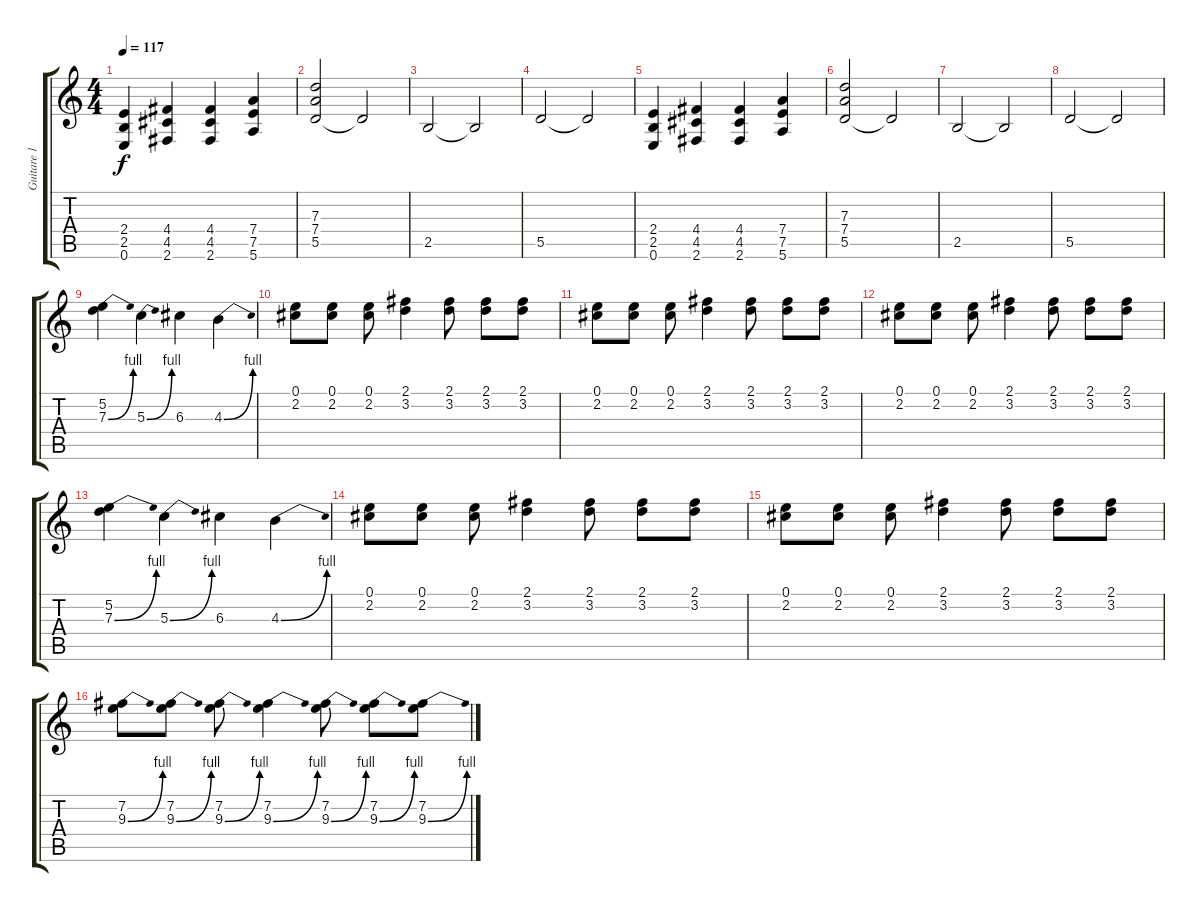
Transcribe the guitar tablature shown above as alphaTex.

\track ("Guitare 1" "Guitare 1") {instrument distortionguitar}
\staff {score tabs}
\tuning (E4 B3 G3 D3 A2 E2) {hide}
\ts (4 4)
\tempo 117
\clef g2
\ks c
(2.4 2.5 0.6).4{dy f} (4.4 4.5 2.6).4 (4.4 4.5 2.6).4 (7.4 7.5 5.6).4 |
(7.3 7.4 5.5).2 5.5{t}.2 |
2.5.2 2.5{t}.2 |
5.5.2 5.5{t}.2 |
(2.4 2.5 0.6).4 (4.4 4.5 2.6).4 (4.4 4.5 2.6).4 (7.4 7.5 5.6).4 |
(7.3 7.4 5.5).2 5.5{t}.2 |
2.5.2 2.5{t}.2 |
5.5.2 5.5{t}.2 |
(5.2 7.3{be (bend 0 0 60 4)}).4 5.3{be (bend 0 0 60 4)}.4 6.3.4 4.3{be (bend 0 0 60 4)}.4 |
(0.1 2.2).8 (0.1 2.2).8 (0.1 2.2).8 (2.1 3.2).4 (2.1 3.2).8 (2.1 3.2).8 (2.1 3.2).8 |
(0.1 2.2).8 (0.1 2.2).8 (0.1 2.2).8 (2.1 3.2).4 (2.1 3.2).8 (2.1 3.2).8 (2.1 3.2).8 |
(0.1 2.2).8 (0.1 2.2).8 (0.1 2.2).8 (2.1 3.2).4 (2.1 3.2).8 (2.1 3.2).8 (2.1 3.2).8 |
(5.2 7.3{be (bend 0 0 60 4)}).4 5.3{be (bend 0 0 60 4)}.4 6.3.4 4.3{be (bend 0 0 60 4)}.4 |
(0.1 2.2).8 (0.1 2.2).8 (0.1 2.2).8 (2.1 3.2).4 (2.1 3.2).8 (2.1 3.2).8 (2.1 3.2).8 |
(0.1 2.2).8 (0.1 2.2).8 (0.1 2.2).8 (2.1 3.2).4 (2.1 3.2).8 (2.1 3.2).8 (2.1 3.2).8 |
(7.2 9.3{be (bend 0 0 60 4)}).8 (7.2 9.3{be (bend 0 0 60 4)}).8 (7.2 9.3{be (bend 0 0 60 4)}).8 (7.2 9.3{be (bend 0 0 60 4)}).4 (7.2 9.3{be (bend 0 0 60 4)}).8 (7.2 9.3{be (bend 0 0 60 4)}).8 (7.2 9.3{be (bend 0 0 60 4)}).8
